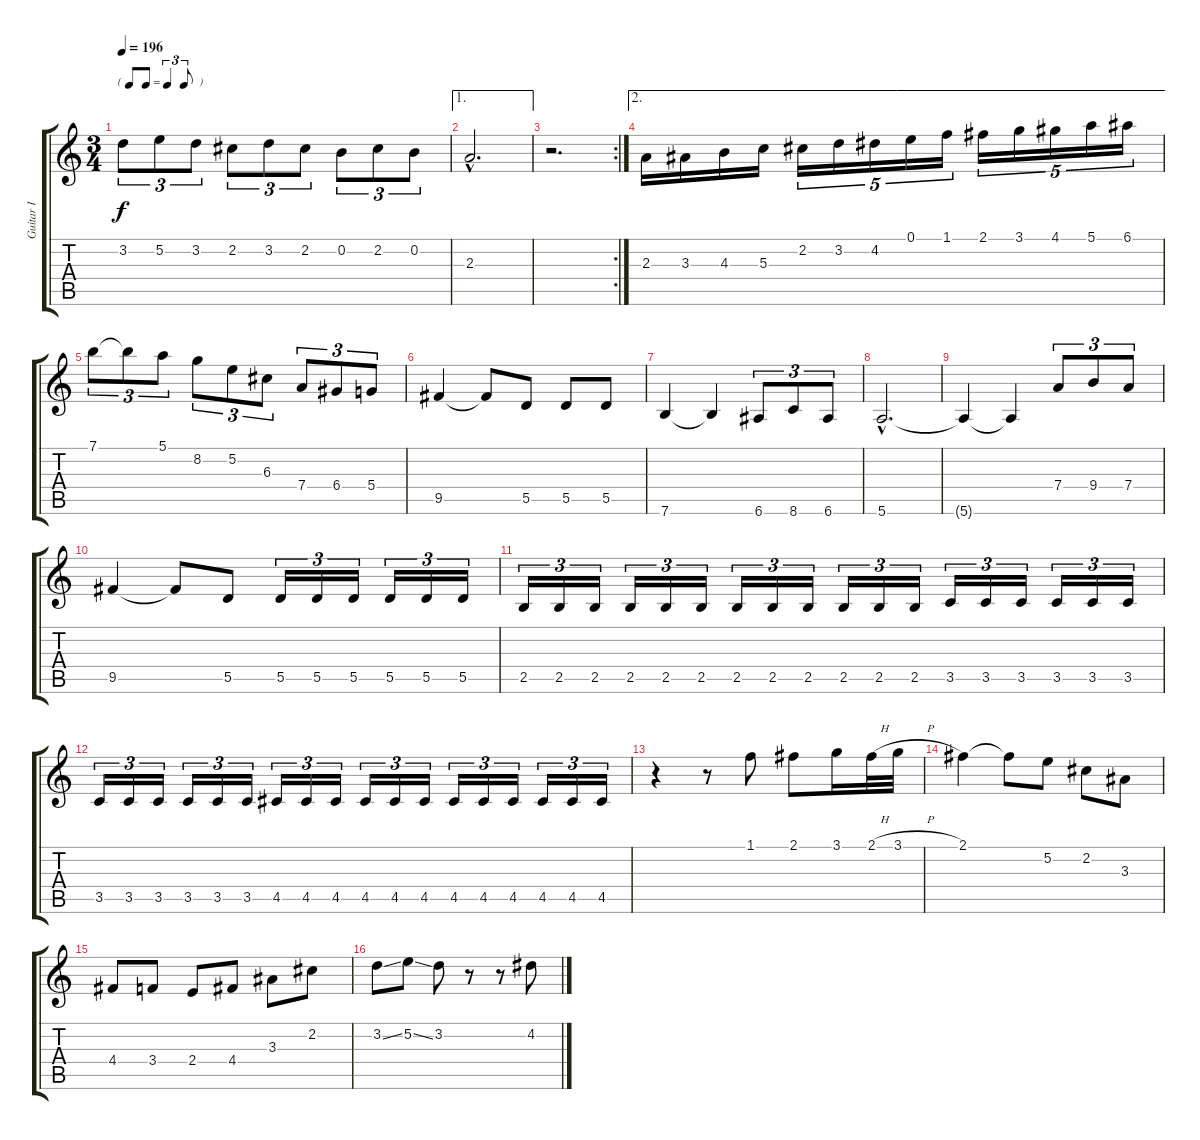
\track ("Guitar I" "Guitar I") {instrument acousticguitarsteel}
\staff {score tabs}
\tuning (E4 B3 G3 D3 A2 E2) {hide}
\ts (3 4)
\tf triplet8th
\tempo 196
\clef g2
\ks c
3.2.8{tu (3 2) dy f} 5.2.8{tu (3 2)} 3.2.8{tu (3 2)} 2.2.8{tu (3 2)} 3.2.8{tu (3 2)} 2.2.8{tu (3 2)} 0.2.8{tu (3 2)} 2.2.8{tu (3 2)} 0.2.8{tu (3 2)} |
\ae 1
2.3{hac}.2{d} |
\rc 2
r.2{d} |
\ae 2
2.3.16 3.3.16 4.3.16 5.3.16 2.2.16{tu (5 4)} 3.2.16{tu (5 4)} 4.2.16{tu (5 4)} 0.1.16{tu (5 4)} 1.1.16{tu (5 4)} 2.1.16{tu (5 4)} 3.1.16{tu (5 4)} 4.1.16{tu (5 4)} 5.1.16{tu (5 4)} 6.1.16{tu (5 4)} |
7.1.8{tu (3 2)} 7.1{t}.8{tu (3 2)} 5.1.8{tu (3 2)} 8.2.8{tu (3 2)} 5.2.8{tu (3 2)} 6.3.8{tu (3 2)} 7.4.8{tu (3 2)} 6.4.8{tu (3 2)} 5.4.8{tu (3 2)} |
9.5.4 9.5{t}.8 5.5.8 5.5.8 5.5.8 |
7.6.4 7.6{t}.4 6.6.8{tu (3 2)} 8.6.8{tu (3 2)} 6.6.8{tu (3 2)} |
5.6{hac}.2{d} |
5.6{t}.4 5.6{t}.4 7.4.8{tu (3 2)} 9.4.8{tu (3 2)} 7.4.8{tu (3 2)} |
9.5.4 9.5{t}.8 5.5.8 5.5.16{tu (3 2)} 5.5.16{tu (3 2)} 5.5.16{tu (3 2)} 5.5.16{tu (3 2)} 5.5.16{tu (3 2)} 5.5.16{tu (3 2)} |
2.5.16{tu (3 2)} 2.5.16{tu (3 2)} 2.5.16{tu (3 2)} 2.5.16{tu (3 2)} 2.5.16{tu (3 2)} 2.5.16{tu (3 2)} 2.5.16{tu (3 2)} 2.5.16{tu (3 2)} 2.5.16{tu (3 2)} 2.5.16{tu (3 2)} 2.5.16{tu (3 2)} 2.5.16{tu (3 2)} 3.5.16{tu (3 2)} 3.5.16{tu (3 2)} 3.5.16{tu (3 2)} 3.5.16{tu (3 2)} 3.5.16{tu (3 2)} 3.5.16{tu (3 2)} |
3.5.16{tu (3 2)} 3.5.16{tu (3 2)} 3.5.16{tu (3 2)} 3.5.16{tu (3 2)} 3.5.16{tu (3 2)} 3.5.16{tu (3 2)} 4.5.16{tu (3 2)} 4.5.16{tu (3 2)} 4.5.16{tu (3 2)} 4.5.16{tu (3 2)} 4.5.16{tu (3 2)} 4.5.16{tu (3 2)} 4.5.16{tu (3 2)} 4.5.16{tu (3 2)} 4.5.16{tu (3 2)} 4.5.16{tu (3 2)} 4.5.16{tu (3 2)} 4.5.16{tu (3 2)} |
r.4 r.8 1.1.8 2.1.8 3.1.16 2.1{h}.32 3.1{h}.32 |
2.1.4 2.1{t}.8 5.2.8 2.2.8 3.3.8 |
4.4.8 3.4.8 2.4.8 4.4.8 3.3.8 2.2.8 |
3.2{ss}.8 5.2{ss}.8 3.2.8 r.8 r.8 4.2{h}.8
